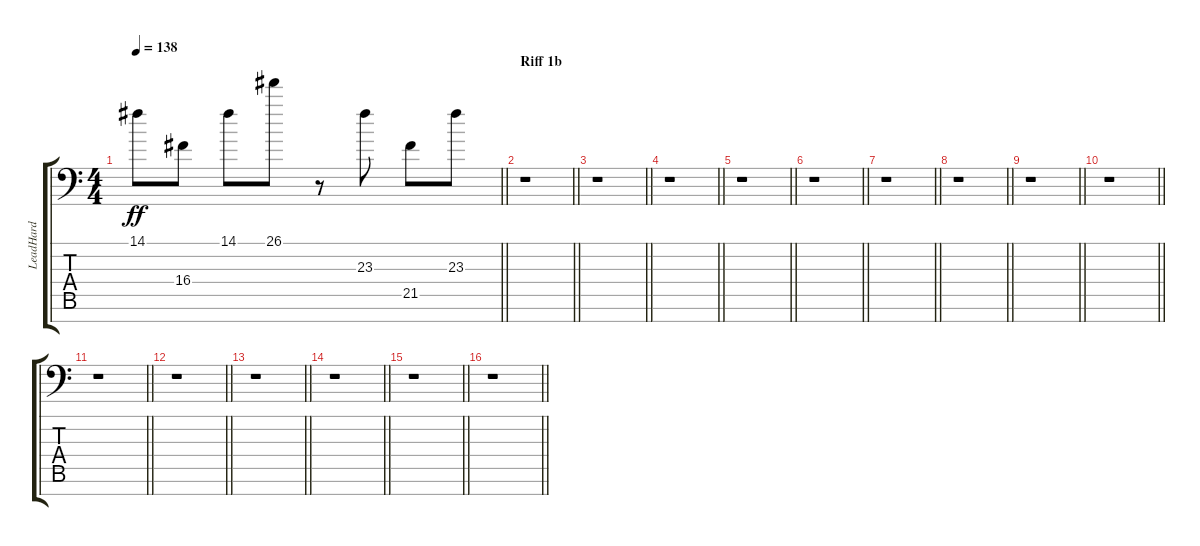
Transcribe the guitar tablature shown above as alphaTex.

\track ("LeadHard" "LeadHard") {instrument lead5charang}
\staff {score tabs}
\tuning (E4 B3 G3 D3 A2 E2 C-1) {hide}
\ts (4 4)
\tempo 138
\clef f4
\barLineRight lightlight
\ks c
14.1.8{dy ff} 16.4.8 14.1.8 26.1.8 r.8 23.3.8 21.5.8 23.3.8 |
\section ("" "Riff 1b")
\barLineRight lightlight
r.1 |
\barLineRight lightlight
r.1 |
\barLineRight lightlight
r.1 |
\barLineRight lightlight
r.1 |
\barLineRight lightlight
r.1 |
\barLineRight lightlight
r.1 |
\barLineRight lightlight
r.1 |
\barLineRight lightlight
r.1 |
\barLineRight lightlight
r.1 |
\barLineRight lightlight
r.1 |
\barLineRight lightlight
r.1 |
\barLineRight lightlight
r.1 |
\barLineRight lightlight
r.1 |
\barLineRight lightlight
r.1 |
\barLineRight lightlight
r.1
